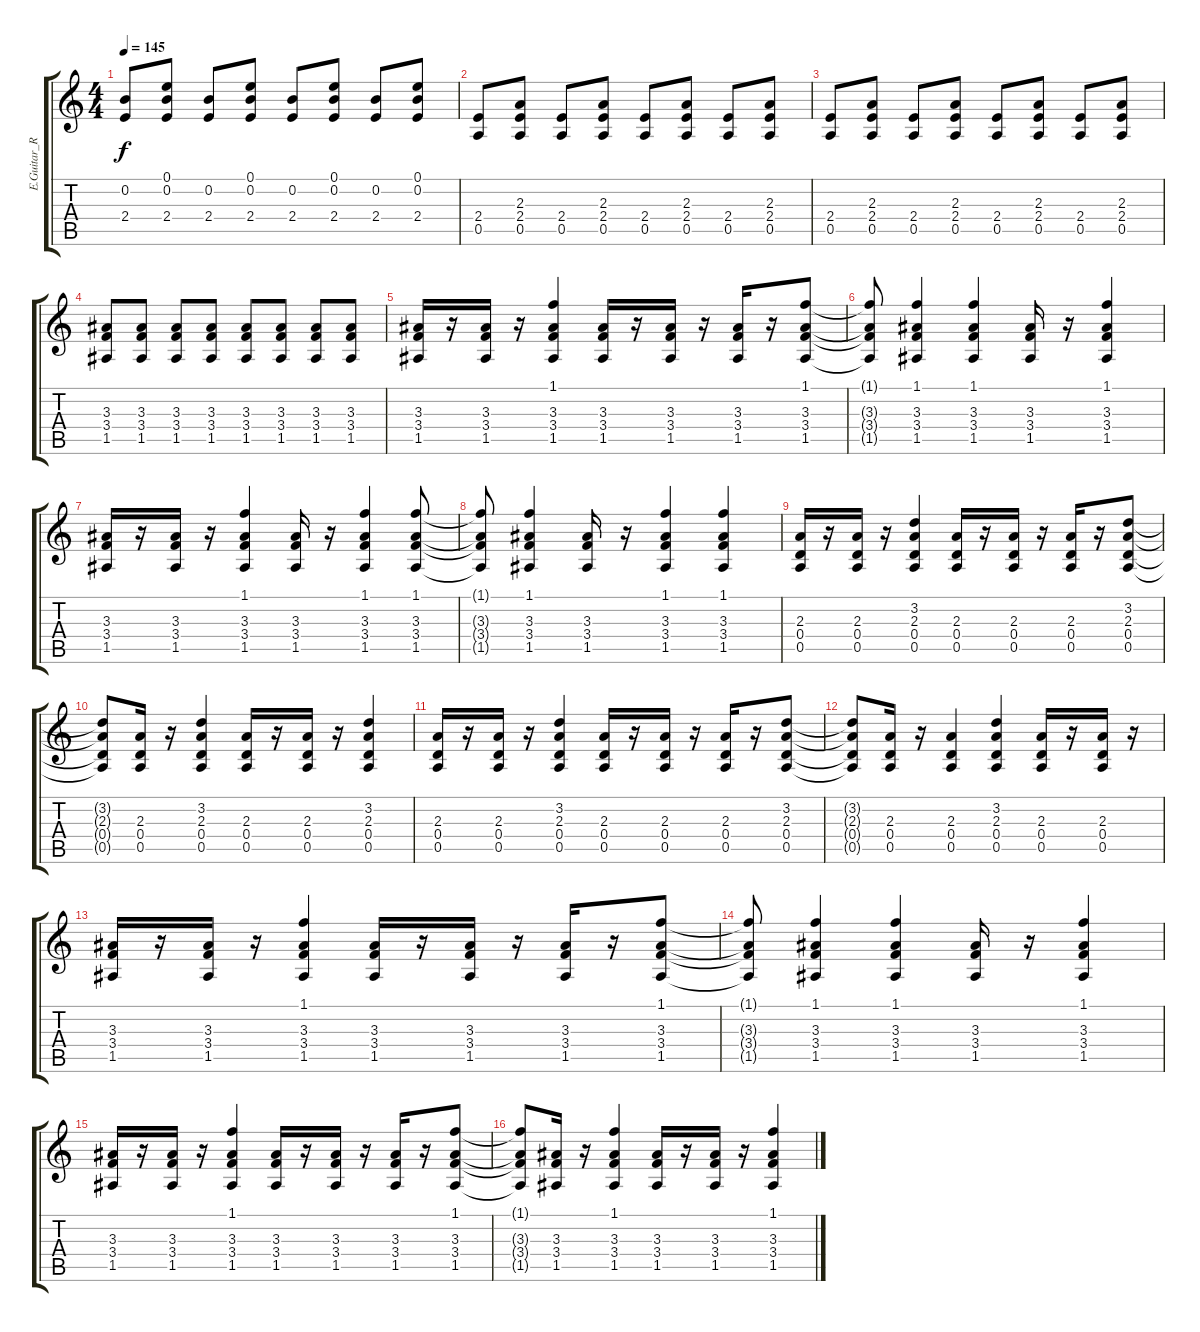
\track ("E.Guitar_R" "E.Guitar_R") {instrument distortionguitar}
\staff {score tabs}
\tuning (E4 B3 G3 D3 A2 E2) {hide}
\ts (4 4)
\tempo 145
\clef g2
\ks c
(0.2 2.4).8{dy f} (0.1 0.2 2.4).8 (0.2 2.4).8 (0.1 0.2 2.4).8 (0.2 2.4).8 (0.1 0.2 2.4).8 (0.2 2.4).8 (0.1 0.2 2.4).8 |
(2.4 0.5).8 (2.3 2.4 0.5).8 (2.4 0.5).8 (2.3 2.4 0.5).8 (2.4 0.5).8 (2.3 2.4 0.5).8 (2.4 0.5).8 (2.3 2.4 0.5).8 |
(2.4 0.5).8 (2.3 2.4 0.5).8 (2.4 0.5).8 (2.3 2.4 0.5).8 (2.4 0.5).8 (2.3 2.4 0.5).8 (2.4 0.5).8 (2.3 2.4 0.5).8 |
(3.3 3.4 1.5).8 (3.3 3.4 1.5).8 (3.3 3.4 1.5).8 (3.3 3.4 1.5).8 (3.3 3.4 1.5).8 (3.3 3.4 1.5).8 (3.3 3.4 1.5).8 (3.3 3.4 1.5).8 |
(3.3 3.4 1.5).16 r.16 (3.3 3.4 1.5).16 r.16 (1.1 3.3 3.4 1.5).4 (3.3 3.4 1.5).16 r.16 (3.3 3.4 1.5).16 r.16 (3.3 3.4 1.5).16 r.16 (1.1 3.3 3.4 1.5).8 |
(1.1{t} 3.3{t} 3.4{t} 1.5{t}).8 (1.1 3.3 3.4 1.5).4 (1.1 3.3 3.4 1.5).4 (3.3 3.4 1.5).16 r.16 (1.1 3.3 3.4 1.5).4 |
(3.3 3.4 1.5).16 r.16 (3.3 3.4 1.5).16 r.16 (1.1 3.3 3.4 1.5).4 (3.3 3.4 1.5).16 r.16 (1.1 3.3 3.4 1.5).4 (1.1 3.3 3.4 1.5).8 |
(1.1{t} 3.3{t} 3.4{t} 1.5{t}).8 (1.1 3.3 3.4 1.5).4 (3.3 3.4 1.5).16 r.16 (1.1 3.3 3.4 1.5).4 (1.1 3.3 3.4 1.5).4 |
(2.3 0.4 0.5).16 r.16 (2.3 0.4 0.5).16 r.16 (3.2 2.3 0.4 0.5).4 (2.3 0.4 0.5).16 r.16 (2.3 0.4 0.5).16 r.16 (2.3 0.4 0.5).16 r.16 (3.2 2.3 0.4 0.5).8 |
(3.2{t} 2.3{t} 0.4{t} 0.5{t}).8 (2.3 0.4 0.5).16 r.16 (3.2 2.3 0.4 0.5).4 (2.3 0.4 0.5).16 r.16 (2.3 0.4 0.5).16 r.16 (3.2 2.3 0.4 0.5).4 |
(2.3 0.4 0.5).16 r.16 (2.3 0.4 0.5).16 r.16 (3.2 2.3 0.4 0.5).4 (2.3 0.4 0.5).16 r.16 (2.3 0.4 0.5).16 r.16 (2.3 0.4 0.5).16 r.16 (3.2 2.3 0.4 0.5).8 |
(3.2{t} 2.3{t} 0.4{t} 0.5{t}).8 (2.3 0.4 0.5).16 r.16 (2.3 0.4 0.5).4 (3.2 2.3 0.4 0.5).4 (2.3 0.4 0.5).16 r.16 (2.3 0.4 0.5).16 r.16 |
(3.3 3.4 1.5).16 r.16 (3.3 3.4 1.5).16 r.16 (1.1 3.3 3.4 1.5).4 (3.3 3.4 1.5).16 r.16 (3.3 3.4 1.5).16 r.16 (3.3 3.4 1.5).16 r.16 (1.1 3.3 3.4 1.5).8 |
(1.1{t} 3.3{t} 3.4{t} 1.5{t}).8 (1.1 3.3 3.4 1.5).4 (1.1 3.3 3.4 1.5).4 (3.3 3.4 1.5).16 r.16 (1.1 3.3 3.4 1.5).4 |
(3.3 3.4 1.5).16 r.16 (3.3 3.4 1.5).16 r.16 (1.1 3.3 3.4 1.5).4 (3.3 3.4 1.5).16 r.16 (3.3 3.4 1.5).16 r.16 (3.3 3.4 1.5).16 r.16 (1.1 3.3 3.4 1.5).8 |
(1.1{t} 3.3{t} 3.4{t} 1.5{t}).8 (3.3 3.4 1.5).16 r.16 (1.1 3.3 3.4 1.5).4 (3.3 3.4 1.5).16 r.16 (3.3 3.4 1.5).16 r.16 (1.1 3.3 3.4 1.5).4
